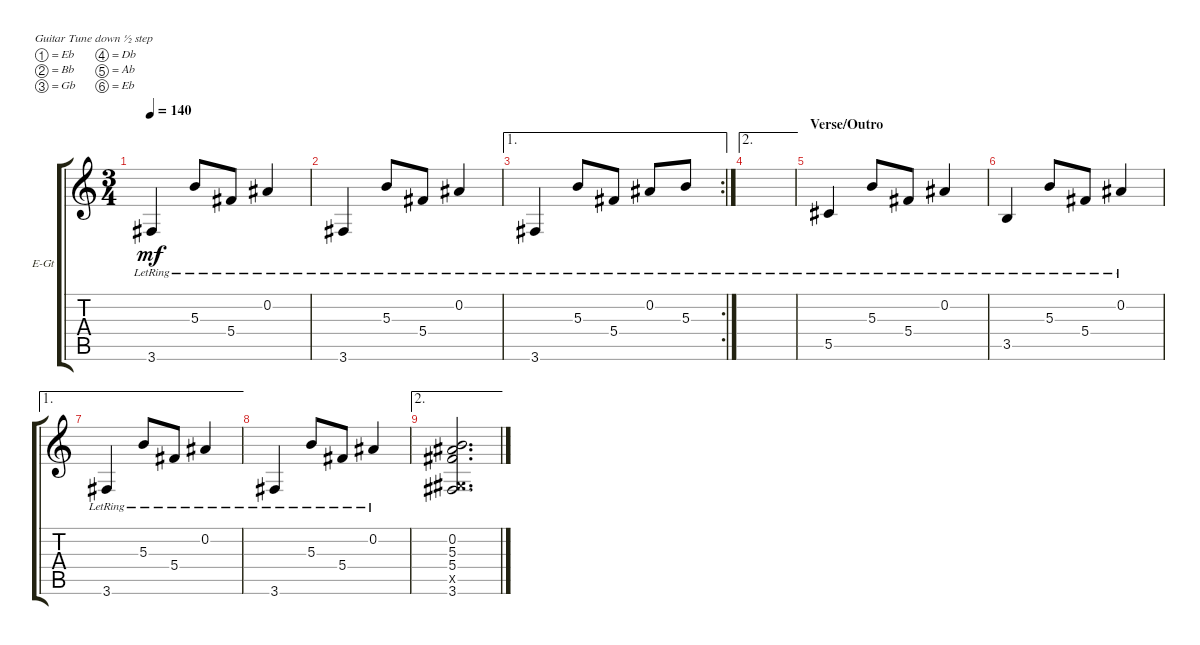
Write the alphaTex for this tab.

\defaultSystemsLayout 4
\bracketExtendMode groupsimilarinstruments
\firstSystemTrackNameOrientation horizontal
\otherSystemsTrackNameOrientation horizontal
\track ("Rhythm Guitar" "E-Gt") {instrument electricguitarmuted}
\staff {score tabs}
\tuning (Eb4 Bb3 Gb3 Db3 Ab2 Eb2)
\ts (3 4)
\tempo 140
\clef g2
\ks c
3.6{lr}.4{dy mf} 5.3{lr}.8 5.4{lr}.8 0.2{lr}.4 |
3.6{lr}.4 5.3{lr}.8 5.4{lr}.8 0.2{lr}.4 |
\ae 1
\rc 2
3.6{lr}.4 5.3{lr}.8 5.4{lr}.8 0.2{lr}.8 5.3{lr}.8 |
\ae 2
|
\section ("" "Verse/Outro")
5.5{lr}.4 5.3{lr}.8 5.4{lr}.8 0.2{lr}.4 |
3.5{lr}.4 5.3{lr}.8 5.4{lr}.8 0.2{lr}.4 |
\ae 1
3.6{lr}.4 5.3{lr}.8 5.4{lr}.8 0.2{lr}.4 |
3.6{lr}.4 5.3{lr}.8 5.4{lr}.8 0.2{lr}.4 |
\ae 2
(3.6 5.4 5.3 0.2 0.5{x}).2{d}
